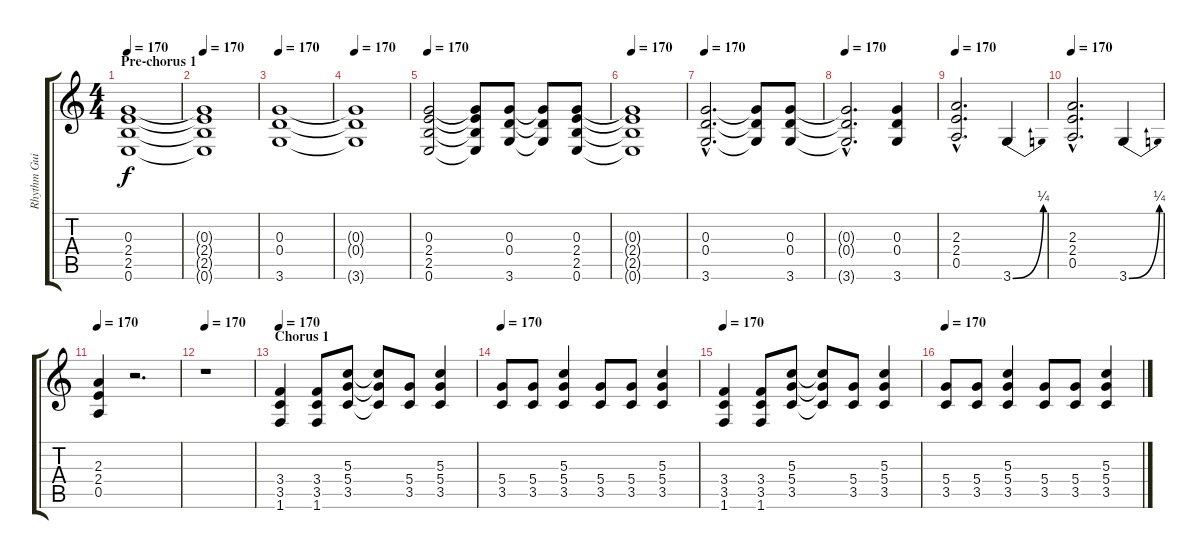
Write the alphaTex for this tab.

\track ("Rhythm Guitar" "Rhythm Gui") {instrument overdrivenguitar}
\staff {score tabs}
\tuning (E4 B3 G3 D3 A2 E2) {hide}
\ts (4 4)
\section ("" "Pre-chorus 1")
\tempo 170
\clef g2
\ks c
(0.3 2.4 2.5 0.6).1{dy f} |
\tempo 170
(0.3{t} 2.4{t} 2.5{t} 0.6{t}).1 |
\tempo 170
(0.3 0.4 3.6).1 |
\tempo 170
(0.3{t} 0.4{t} 3.6{t}).1 |
\tempo 170
(0.3 2.4 2.5 0.6).2 (0.3{t} 2.4{t} 2.5{t} 0.6{t}).8 (0.3 0.4 3.6).8 (0.3{t} 0.4{t} 3.6{t}).8 (0.3 2.4 2.5 0.6).8 |
\tempo 170
(0.3{t} 2.4{t} 2.5{t} 0.6{t}).1 |
\tempo 170
(0.3{hac} 0.4{hac} 3.6{hac}).2{d} (0.3{t} 0.4{t} 3.6{t}).8 (0.3 0.4 3.6).8 |
\tempo 170
(0.3{hac t} 0.4{hac t} 3.6{hac t}).2{d} (0.3 0.4 3.6).4 |
\tempo 170
(2.3{hac} 2.4{hac} 0.5{hac}).2{d} 3.6{be (bend 0 0 60 1)}.4 |
\tempo 170
(2.3{hac} 2.4{hac} 0.5{hac}).2{d} 3.6{be (bend 0 0 60 1)}.4 |
\tempo 170
(2.3 2.4 0.5).4 r.2{d} |
\tempo 170
r.1 |
\section ("" "Chorus 1")
\tempo 170
(3.4 3.5 1.6).4 (3.4 3.5 1.6).8 (5.3 5.4 3.5).8 (5.3{t} 5.4{t} 3.5{t}).8 (5.4 3.5).8 (5.3 5.4 3.5).4 |
\tempo 170
(5.4 3.5).8 (5.4 3.5).8 (5.3 5.4 3.5).4 (5.4 3.5).8 (5.4 3.5).8 (5.3 5.4 3.5).4 |
\tempo 170
(3.4 3.5 1.6).4 (3.4 3.5 1.6).8 (5.3 5.4 3.5).8 (5.3{t} 5.4{t} 3.5{t}).8 (5.4 3.5).8 (5.3 5.4 3.5).4 |
\tempo 170
(5.4 3.5).8 (5.4 3.5).8 (5.3 5.4 3.5).4 (5.4 3.5).8 (5.4 3.5).8 (5.3 5.4 3.5).4
